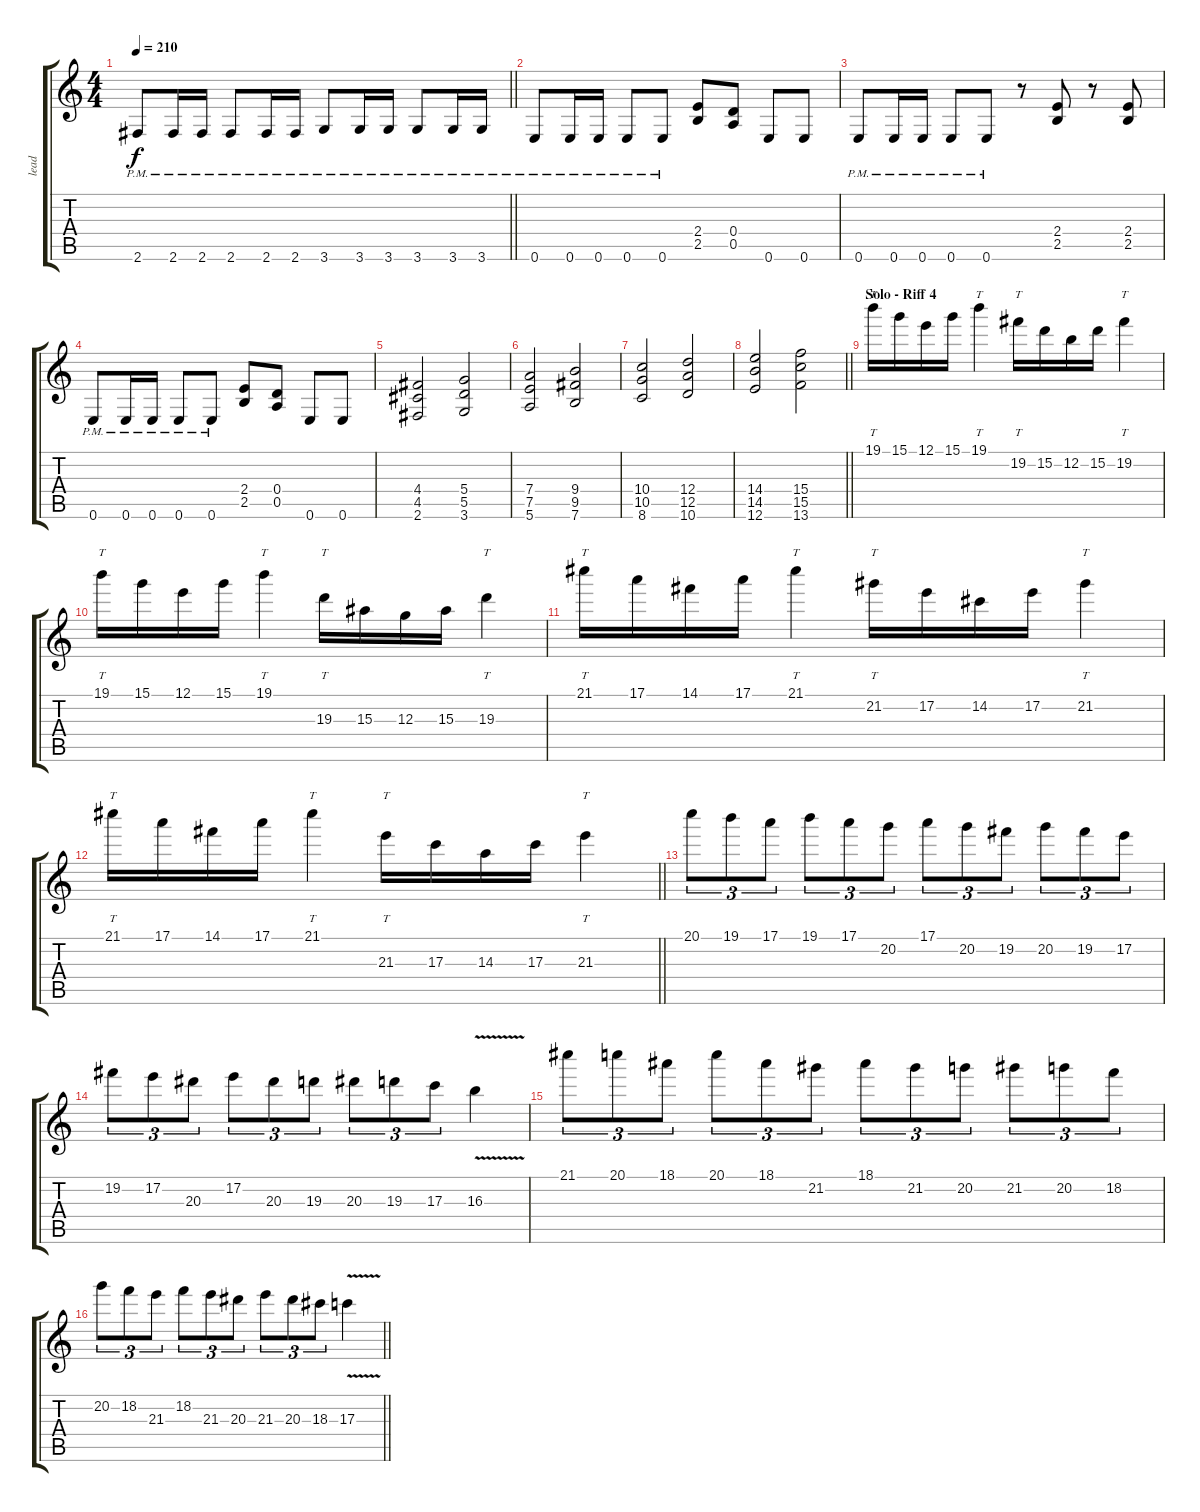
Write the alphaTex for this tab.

\track ("lead" "lead") {instrument distortionguitar}
\staff {score tabs}
\tuning (E4 B3 G3 D3 A2 E2) {hide}
\ts (4 4)
\tempo 210
\clef g2
\barLineRight lightlight
\ks c
2.6{pm}.8{dy f} 2.6{pm}.16 2.6{pm}.16 2.6{pm}.8 2.6{pm}.16 2.6{pm}.16 3.6{pm}.8 3.6{pm}.16 3.6{pm}.16 3.6{pm}.8 3.6{pm}.16 3.6{pm}.16 |
0.6{pm}.8 0.6{pm}.16 0.6{pm}.16 0.6{pm}.8 0.6{pm}.8 (2.4 2.5).8 (0.4 0.5).8 0.6.8 0.6.8 |
0.6{pm}.8 0.6{pm}.16 0.6{pm}.16 0.6{pm}.8 0.6{pm}.8 r.8 (2.4 2.5).8 r.8 (2.4 2.5).8 |
0.6{pm}.8 0.6{pm}.16 0.6{pm}.16 0.6{pm}.8 0.6{pm}.8 (2.4 2.5).8 (0.4 0.5).8 0.6.8 0.6.8 |
(4.4 4.5 2.6).2 (5.4 5.5 3.6).2 |
(7.4 7.5 5.6).2 (9.4 9.5 7.6).2 |
(10.4 10.5 8.6).2 (12.4 12.5 10.6).2 |
\barLineRight lightlight
(14.4 14.5 12.6).2 (15.4 15.5 13.6).2 |
\section ("" "Solo - Riff 4")
19.1.16{tt} 15.1.16 12.1.16 15.1.16 19.1.4{tt} 19.2.16{tt} 15.2.16 12.2.16 15.2.16 19.2.4{tt} |
19.1.16{tt} 15.1.16 12.1.16 15.1.16 19.1.4{tt} 19.3.16{tt} 15.3.16 12.3.16 15.3.16 19.3.4{tt} |
21.1.16{tt} 17.1.16 14.1.16 17.1.16 21.1.4{tt} 21.2.16{tt} 17.2.16 14.2.16 17.2.16 21.2.4{tt} |
\barLineRight lightlight
21.1.16{tt} 17.1.16 14.1.16 17.1.16 21.1.4{tt} 21.3.16{tt} 17.3.16 14.3.16 17.3.16 21.3.4{tt} |
20.1.8{tu (3 2)} 19.1.8{tu (3 2)} 17.1.8{tu (3 2)} 19.1.8{tu (3 2)} 17.1.8{tu (3 2)} 20.2.8{tu (3 2)} 17.1.8{tu (3 2)} 20.2.8{tu (3 2)} 19.2.8{tu (3 2)} 20.2.8{tu (3 2)} 19.2.8{tu (3 2)} 17.2.8{tu (3 2)} |
19.2.8{tu (3 2)} 17.2.8{tu (3 2)} 20.3.8{tu (3 2)} 17.2.8{tu (3 2)} 20.3.8{tu (3 2)} 19.3.8{tu (3 2)} 20.3.8{tu (3 2)} 19.3.8{tu (3 2)} 17.3.8{tu (3 2)} 16.3{v}.4 |
21.1.8{tu (3 2)} 20.1.8{tu (3 2)} 18.1.8{tu (3 2)} 20.1.8{tu (3 2)} 18.1.8{tu (3 2)} 21.2.8{tu (3 2)} 18.1.8{tu (3 2)} 21.2.8{tu (3 2)} 20.2.8{tu (3 2)} 21.2.8{tu (3 2)} 20.2.8{tu (3 2)} 18.2.8{tu (3 2)} |
\barLineRight lightlight
20.2.8{tu (3 2)} 18.2.8{tu (3 2)} 21.3.8{tu (3 2)} 18.2.8{tu (3 2)} 21.3.8{tu (3 2)} 20.3.8{tu (3 2)} 21.3.8{tu (3 2)} 20.3.8{tu (3 2)} 18.3.8{tu (3 2)} 17.3{v}.4
